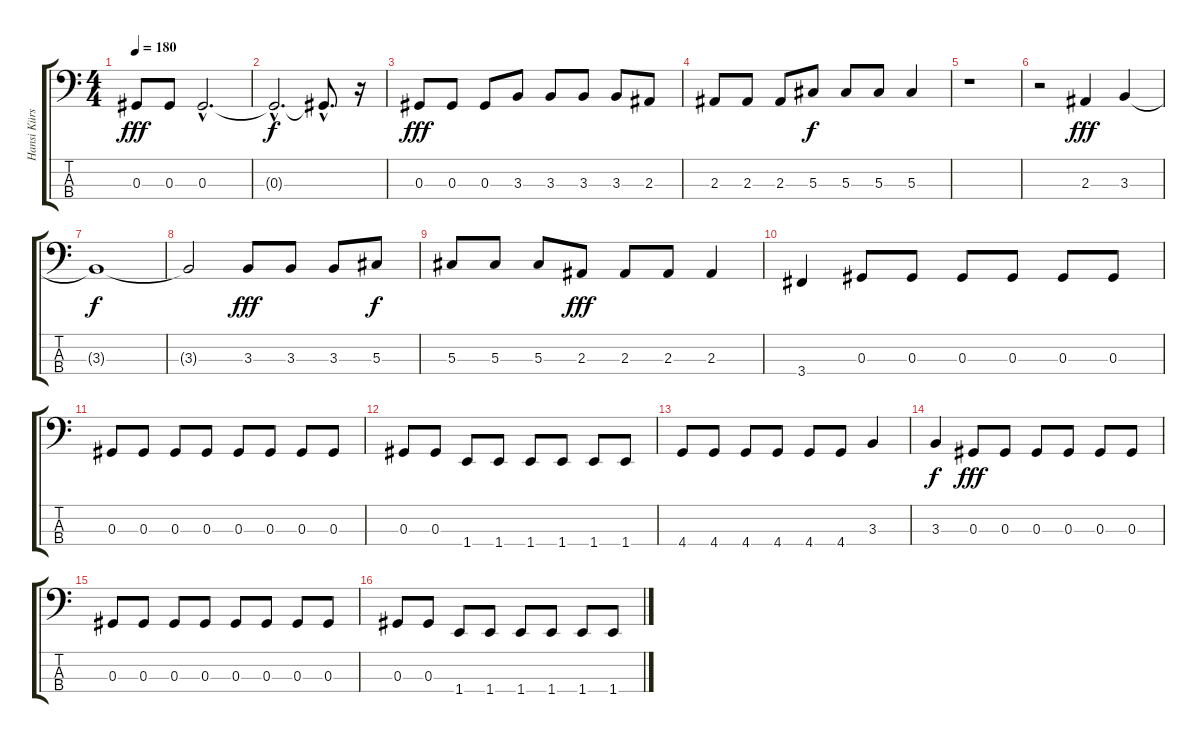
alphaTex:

\track ("Hansi Kürsch" "Hansi Kürs") {instrument electricbassfinger}
\staff {score tabs}
\tuning (Gb2 Db2 Ab1 Eb1) {hide}
\ts (4 4)
\tempo 180
\clef f4
\ks c
0.3.8{dy fff instrument electricbassfinger} 0.3.8 0.3{hac}.2{d} |
0.3{hac t}.2{d dy f} 0.3{hac t}.8{d} r.16 |
0.3.8{dy fff} 0.3.8 0.3.8 3.3.8 3.3.8 3.3.8 3.3.8 2.3.8 |
2.3.8 2.3.8 2.3.8 5.3.8{dy f} 5.3.8 5.3.8 5.3.4 |
r.1 |
r.2 2.3.4{dy fff} 3.3.4 |
3.3{t}.1{dy f} |
3.3{t}.2 3.3.8{dy fff} 3.3.8 3.3.8 5.3.8{dy f} |
5.3.8 5.3.8 5.3.8 2.3.8{dy fff} 2.3.8 2.3.8 2.3.4 |
3.4.4 0.3.8 0.3.8 0.3.8 0.3.8 0.3.8 0.3.8 |
0.3.8 0.3.8 0.3.8 0.3.8 0.3.8 0.3.8 0.3.8 0.3.8 |
0.3.8 0.3.8 1.4.8 1.4.8 1.4.8 1.4.8 1.4.8 1.4.8 |
4.4.8 4.4.8 4.4.8 4.4.8 4.4.8 4.4.8 3.3.4 |
3.3.4{dy f} 0.3.8{dy fff} 0.3.8 0.3.8 0.3.8 0.3.8 0.3.8 |
0.3.8 0.3.8 0.3.8 0.3.8 0.3.8 0.3.8 0.3.8 0.3.8 |
0.3.8 0.3.8 1.4.8 1.4.8 1.4.8 1.4.8 1.4.8 1.4.8
